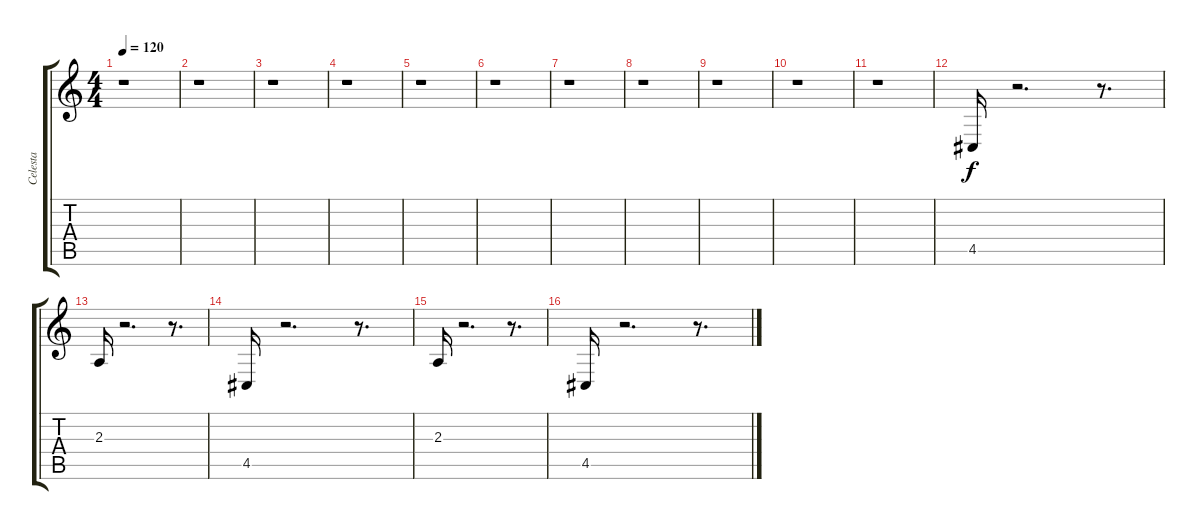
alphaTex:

\track ("Celesta" "Celesta") {instrument celesta}
\staff {score tabs}
\tuning (E4 B3 G3 D3 A2 E2) {hide}
\ts (4 4)
\tempo 120
\clef g2
\ks c
r.1{dy f} |
r.1 |
r.1 |
r.1 |
r.1 |
r.1 |
r.1 |
r.1 |
r.1 |
r.1 |
r.1 |
4.5.16 r.2{d} r.8{d} |
2.3.16 r.2{d} r.8{d} |
4.5.16 r.2{d} r.8{d} |
2.3.16 r.2{d} r.8{d} |
4.5.16 r.2{d} r.8{d}
